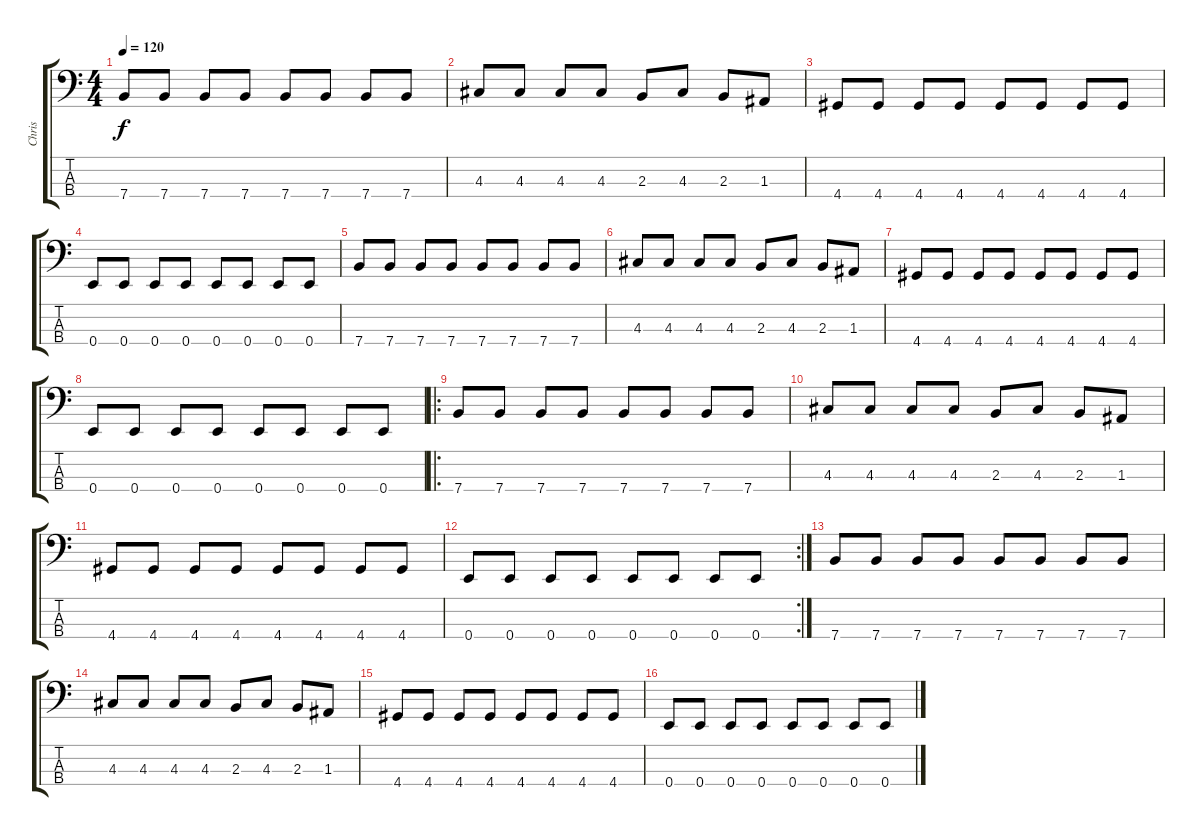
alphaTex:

\track ("Chris" "Chris") {instrument acousticbass}
\staff {score tabs}
\tuning (G2 D2 A1 E1) {hide}
\ts (4 4)
\tempo 120
\clef f4
\ks c
7.4.8{dy f instrument acousticbass} 7.4.8 7.4.8 7.4.8 7.4.8 7.4.8 7.4.8 7.4.8 |
4.3.8 4.3.8 4.3.8 4.3.8 2.3.8 4.3.8 2.3.8 1.3.8 |
4.4.8 4.4.8 4.4.8 4.4.8 4.4.8 4.4.8 4.4.8 4.4.8 |
0.4.8 0.4.8 0.4.8 0.4.8 0.4.8 0.4.8 0.4.8 0.4.8 |
7.4.8 7.4.8 7.4.8 7.4.8 7.4.8 7.4.8 7.4.8 7.4.8 |
4.3.8 4.3.8 4.3.8 4.3.8 2.3.8 4.3.8 2.3.8 1.3.8 |
4.4.8 4.4.8 4.4.8 4.4.8 4.4.8 4.4.8 4.4.8 4.4.8 |
0.4.8 0.4.8 0.4.8 0.4.8 0.4.8 0.4.8 0.4.8 0.4.8 |
\ro
7.4.8 7.4.8 7.4.8 7.4.8 7.4.8 7.4.8 7.4.8 7.4.8 |
4.3.8 4.3.8 4.3.8 4.3.8 2.3.8 4.3.8 2.3.8 1.3.8 |
4.4.8 4.4.8 4.4.8 4.4.8 4.4.8 4.4.8 4.4.8 4.4.8 |
\rc 2
0.4.8 0.4.8 0.4.8 0.4.8 0.4.8 0.4.8 0.4.8 0.4.8 |
7.4.8 7.4.8 7.4.8 7.4.8 7.4.8 7.4.8 7.4.8 7.4.8 |
4.3.8 4.3.8 4.3.8 4.3.8 2.3.8 4.3.8 2.3.8 1.3.8 |
4.4.8 4.4.8 4.4.8 4.4.8 4.4.8 4.4.8 4.4.8 4.4.8 |
0.4.8 0.4.8 0.4.8 0.4.8 0.4.8 0.4.8 0.4.8 0.4.8
